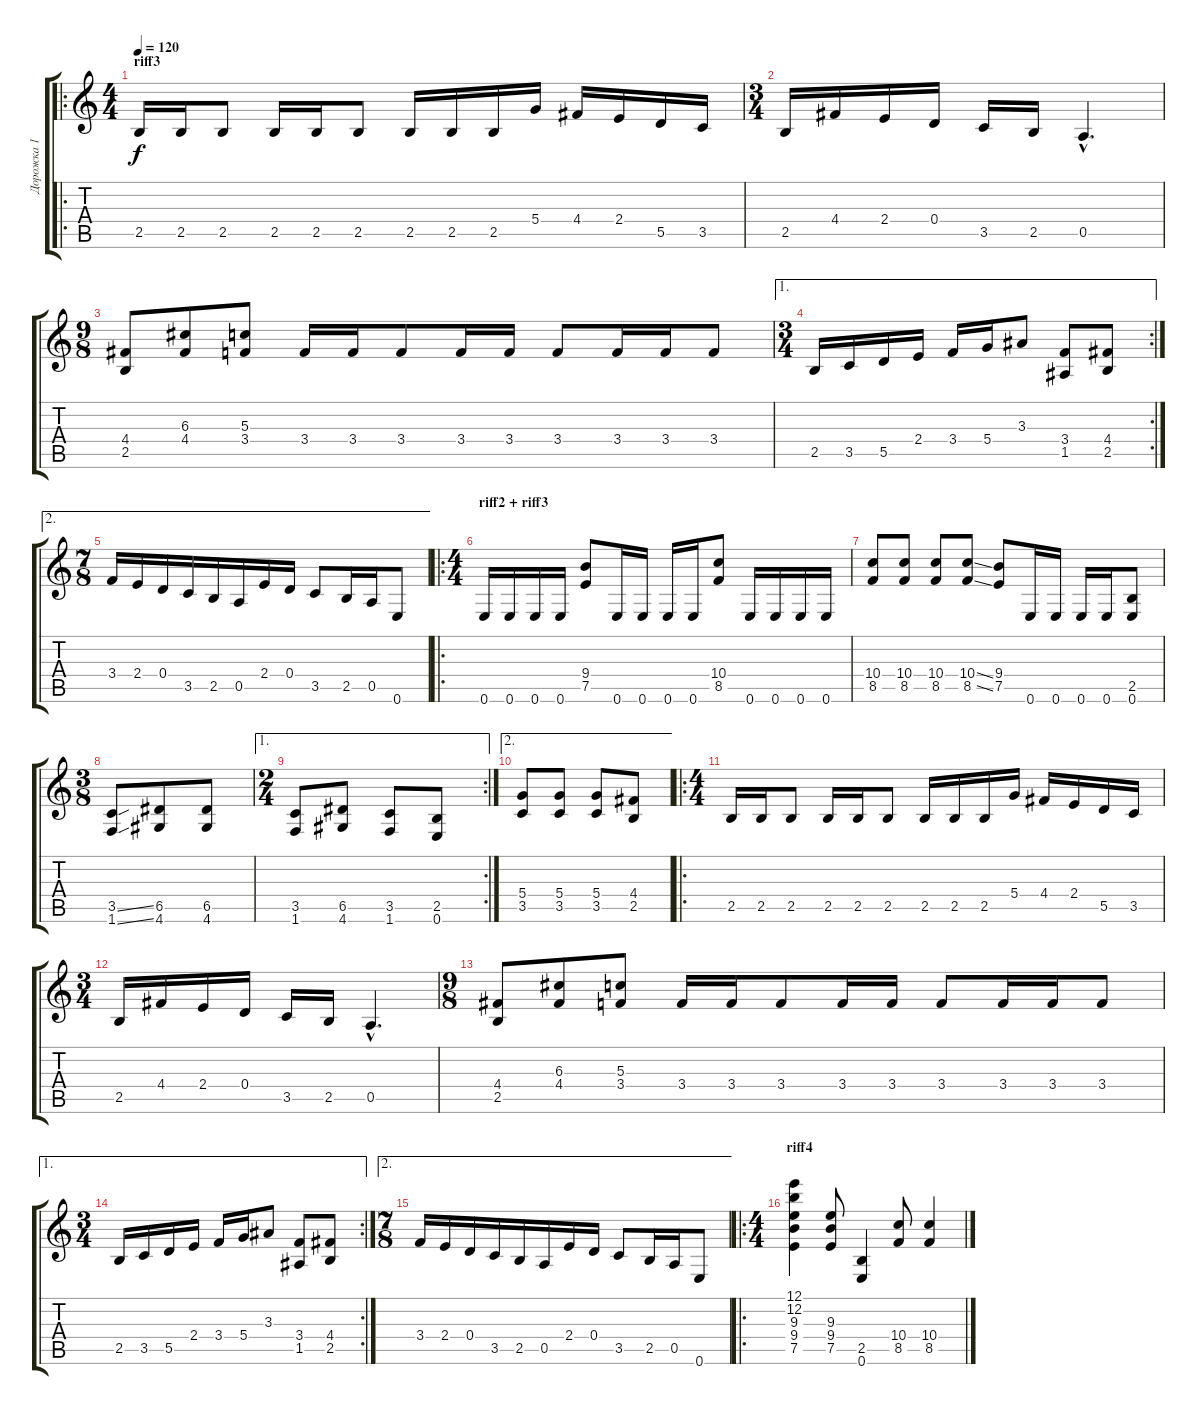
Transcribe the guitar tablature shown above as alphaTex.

\track ("Дорожка 1" "Дорожка 1") {instrument distortionguitar}
\staff {score tabs}
\tuning (E4 B3 G3 D3 A2 E2) {hide}
\ro
\ts (4 4)
\section ("" "riff3")
\tempo 120
\clef g2
\ks c
2.5.16{dy f} 2.5.16 2.5.8 2.5.16 2.5.16 2.5.8 2.5.16 2.5.16 2.5.16 5.4.16 4.4.16 2.4.16 5.5.16 3.5.16 |
\ts (3 4)
2.5.16 4.4.16 2.4.16 0.4.16 3.5.16 2.5.16 0.5{hac}.4{d} |
\ts (9 8)
(4.4 2.5).8 (6.3 4.4).8 (5.3 3.4).8 3.4.16 3.4.16 3.4.8 3.4.16 3.4.16 3.4.8 3.4.16 3.4.16 3.4.8 |
\ae 1
\rc 2
\ts (3 4)
2.5.16 3.5.16 5.5.16 2.4.16 3.4.16 5.4.16 3.3.8 (3.4 1.5).8 (4.4 2.5).8 |
\ae 2
\ts (7 8)
3.4.16 2.4.16 0.4.16 3.5.16 2.5.16 0.5.16 2.4.16 0.4.16 3.5.8 2.5.16 0.5.16 0.6.8 |
\ro
\ts (4 4)
\section ("" "riff2 + riff3")
0.6.16 0.6.16 0.6.16 0.6.16 (9.4 7.5).8 0.6.16 0.6.16 0.6.16 0.6.16 (10.4 8.5).8 0.6.16 0.6.16 0.6.16 0.6.16 |
(10.4 8.5).8 (10.4 8.5).8 (10.4 8.5).8 (10.4{ss} 8.5{ss}).8 (9.4 7.5).8 0.6.16 0.6.16 0.6.16 0.6.16 (2.5 0.6).8 |
\ts (3 8)
(3.5{ss} 1.6{ss}).8 (6.5 4.6).8 (6.5 4.6).8 |
\ae 1
\rc 2
\ts (2 4)
(3.5 1.6).8 (6.5 4.6).8 (3.5 1.6).8 (2.5 0.6).8 |
\ae 2
(5.4 3.5).8 (5.4 3.5).8 (5.4 3.5).8 (4.4 2.5).8 |
\ro
\ts (4 4)
2.5.16 2.5.16 2.5.8 2.5.16 2.5.16 2.5.8 2.5.16 2.5.16 2.5.16 5.4.16 4.4.16 2.4.16 5.5.16 3.5.16 |
\ts (3 4)
2.5.16 4.4.16 2.4.16 0.4.16 3.5.16 2.5.16 0.5{hac}.4{d} |
\ts (9 8)
(4.4 2.5).8 (6.3 4.4).8 (5.3 3.4).8 3.4.16 3.4.16 3.4.8 3.4.16 3.4.16 3.4.8 3.4.16 3.4.16 3.4.8 |
\ae 1
\rc 2
\ts (3 4)
2.5.16 3.5.16 5.5.16 2.4.16 3.4.16 5.4.16 3.3.8 (3.4 1.5).8 (4.4 2.5).8 |
\ae 2
\ts (7 8)
3.4.16 2.4.16 0.4.16 3.5.16 2.5.16 0.5.16 2.4.16 0.4.16 3.5.8 2.5.16 0.5.16 0.6.8 |
\ro
\ts (4 4)
\section ("" "riff4")
(12.1 12.2 9.3 9.4 7.5).4 (9.3 9.4 7.5).8 (2.5 0.6).4 (10.4 8.5).8 (10.4 8.5).4
